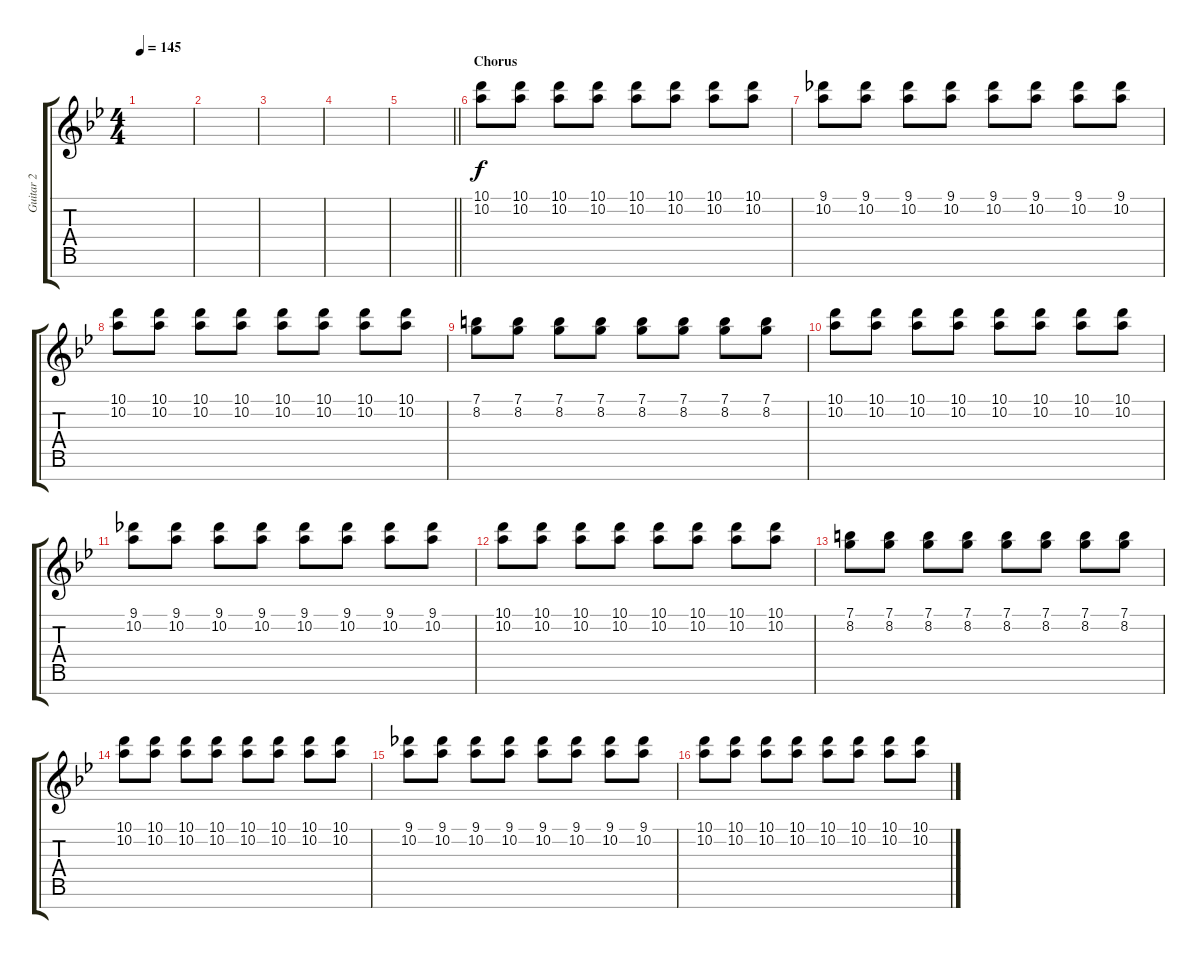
\track ("Guitar 2" "Guitar 2") {instrument overdrivenguitar}
\staff {score tabs}
\tuning (E4 B3 G3 D3 A2 E2 B1) {hide}
\ts (4 4)
\tempo 145
\clef g2
\ks bb
|
|
|
|
\barLineRight lightlight
|
\section ("" "Chorus")
(10.1 10.2).8 (10.1 10.2).8 (10.1 10.2).8 (10.1 10.2).8 (10.1 10.2).8 (10.1 10.2).8 (10.1 10.2).8 (10.1 10.2).8 |
(9.1 10.2).8 (9.1 10.2).8 (9.1 10.2).8 (9.1 10.2).8 (9.1 10.2).8 (9.1 10.2).8 (9.1 10.2).8 (9.1 10.2).8 |
(10.1 10.2).8 (10.1 10.2).8 (10.1 10.2).8 (10.1 10.2).8 (10.1 10.2).8 (10.1 10.2).8 (10.1 10.2).8 (10.1 10.2).8 |
(7.1 8.2).8 (7.1 8.2).8 (7.1 8.2).8 (7.1 8.2).8 (7.1 8.2).8 (7.1 8.2).8 (7.1 8.2).8 (7.1 8.2).8 |
(10.1 10.2).8 (10.1 10.2).8 (10.1 10.2).8 (10.1 10.2).8 (10.1 10.2).8 (10.1 10.2).8 (10.1 10.2).8 (10.1 10.2).8 |
(9.1 10.2).8 (9.1 10.2).8 (9.1 10.2).8 (9.1 10.2).8 (9.1 10.2).8 (9.1 10.2).8 (9.1 10.2).8 (9.1 10.2).8 |
(10.1 10.2).8 (10.1 10.2).8 (10.1 10.2).8 (10.1 10.2).8 (10.1 10.2).8 (10.1 10.2).8 (10.1 10.2).8 (10.1 10.2).8 |
(7.1 8.2).8 (7.1 8.2).8 (7.1 8.2).8 (7.1 8.2).8 (7.1 8.2).8 (7.1 8.2).8 (7.1 8.2).8 (7.1 8.2).8 |
(10.1 10.2).8 (10.1 10.2).8 (10.1 10.2).8 (10.1 10.2).8 (10.1 10.2).8 (10.1 10.2).8 (10.1 10.2).8 (10.1 10.2).8 |
(9.1 10.2).8 (9.1 10.2).8 (9.1 10.2).8 (9.1 10.2).8 (9.1 10.2).8 (9.1 10.2).8 (9.1 10.2).8 (9.1 10.2).8 |
(10.1 10.2).8 (10.1 10.2).8 (10.1 10.2).8 (10.1 10.2).8 (10.1 10.2).8 (10.1 10.2).8 (10.1 10.2).8 (10.1 10.2).8
